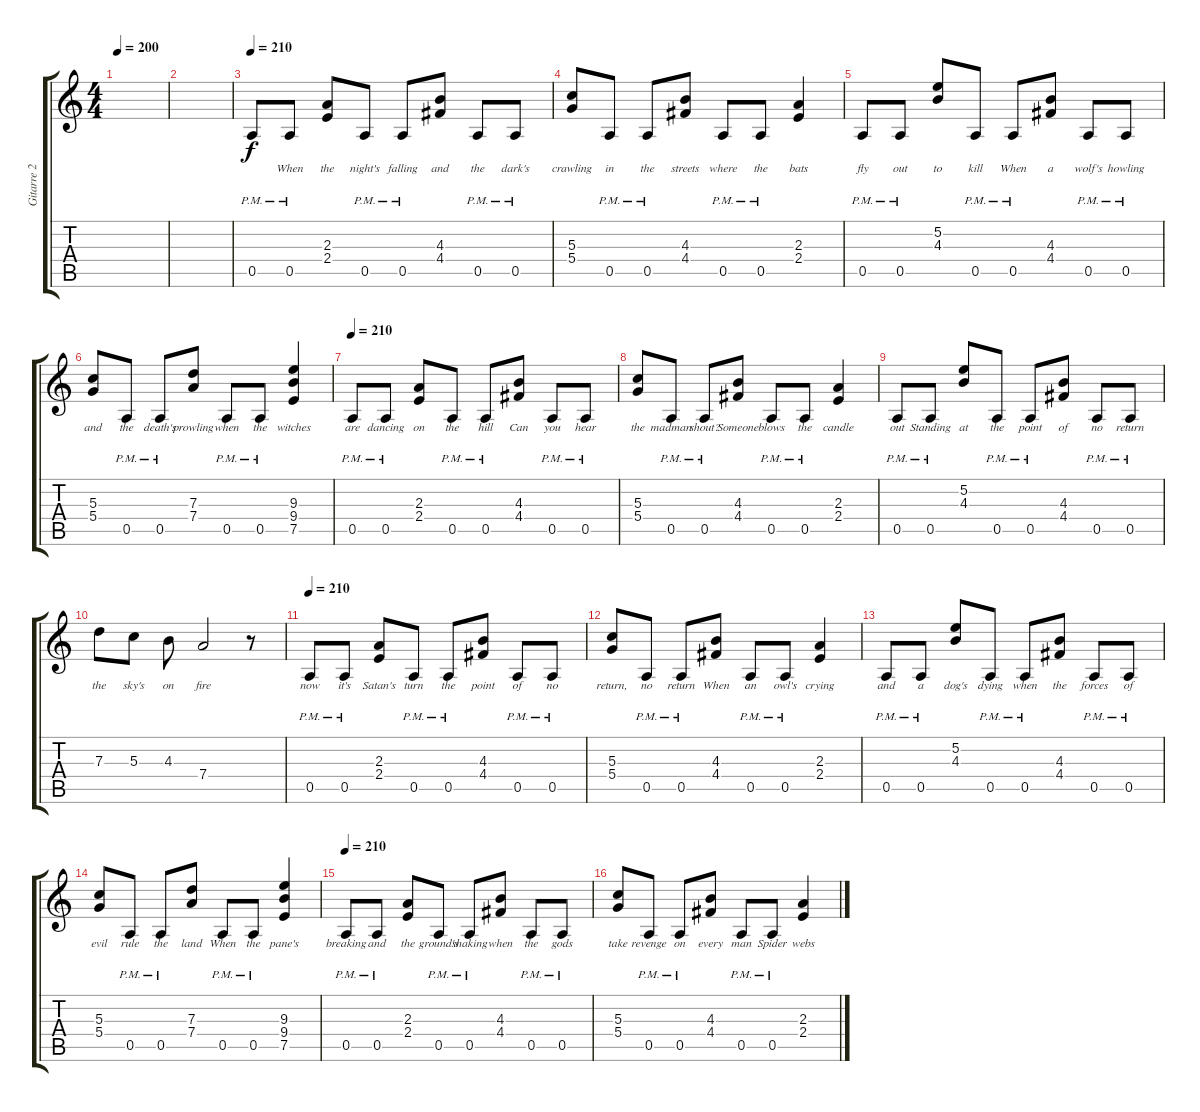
\track ("Gitarre 2" "Gitarre 2") {instrument overdrivenguitar}
\staff {score tabs}
\tuning (E4 B3 G3 D3 A2 E2) {hide}
\ts (4 4)
\tempo 200
\clef g2
\ks c
|
|
\tempo 200
\tempo 210
0.5{pm}.8{lyrics (0 "") lyrics (1 "") lyrics (2 "") lyrics (3 "") lyrics (4 "")} 0.5{pm}.8{lyrics (0 "When") lyrics (1 "") lyrics (2 "") lyrics (3 "") lyrics (4 "")} (2.3 2.4).8{lyrics (0 "the") lyrics (1 "") lyrics (2 "") lyrics (3 "") lyrics (4 "")} 0.5{pm}.8{lyrics (0 "night's") lyrics (1 "") lyrics (2 "") lyrics (3 "") lyrics (4 "")} 0.5{pm}.8{lyrics (0 "falling") lyrics (1 "") lyrics (2 "") lyrics (3 "") lyrics (4 "")} (4.3 4.4).8{lyrics (0 "and") lyrics (1 "") lyrics (2 "") lyrics (3 "") lyrics (4 "")} 0.5{pm}.8{lyrics (0 "the") lyrics (1 "") lyrics (2 "") lyrics (3 "") lyrics (4 "")} 0.5{pm}.8{lyrics (0 "dark's") lyrics (1 "") lyrics (2 "") lyrics (3 "") lyrics (4 "")} |
(5.3 5.4).8{lyrics (0 "crawling") lyrics (1 "") lyrics (2 "") lyrics (3 "") lyrics (4 "")} 0.5{pm}.8{lyrics (0 "in") lyrics (1 "") lyrics (2 "") lyrics (3 "") lyrics (4 "")} 0.5{pm}.8{lyrics (0 "the") lyrics (1 "") lyrics (2 "") lyrics (3 "") lyrics (4 "")} (4.3 4.4).8{lyrics (0 "streets") lyrics (1 "") lyrics (2 "") lyrics (3 "") lyrics (4 "")} 0.5{pm}.8{lyrics (0 "where") lyrics (1 "") lyrics (2 "") lyrics (3 "") lyrics (4 "")} 0.5{pm}.8{lyrics (0 "the") lyrics (1 "") lyrics (2 "") lyrics (3 "") lyrics (4 "")} (2.3 2.4).4{lyrics (0 "bats") lyrics (1 "") lyrics (2 "") lyrics (3 "") lyrics (4 "")} |
0.5{pm}.8{lyrics (0 "fly") lyrics (1 "") lyrics (2 "") lyrics (3 "") lyrics (4 "")} 0.5{pm}.8{lyrics (0 "out") lyrics (1 "") lyrics (2 "") lyrics (3 "") lyrics (4 "")} (5.2 4.3).8{lyrics (0 "to") lyrics (1 "") lyrics (2 "") lyrics (3 "") lyrics (4 "")} 0.5{pm}.8{lyrics (0 "kill") lyrics (1 "") lyrics (2 "") lyrics (3 "") lyrics (4 "")} 0.5{pm}.8{lyrics (0 "When") lyrics (1 "") lyrics (2 "") lyrics (3 "") lyrics (4 "")} (4.3 4.4).8{lyrics (0 "a") lyrics (1 "") lyrics (2 "") lyrics (3 "") lyrics (4 "")} 0.5{pm}.8{lyrics (0 "wolf's") lyrics (1 "") lyrics (2 "") lyrics (3 "") lyrics (4 "")} 0.5{pm}.8{lyrics (0 "howling") lyrics (1 "") lyrics (2 "") lyrics (3 "") lyrics (4 "")} |
(5.3 5.4).8{lyrics (0 "and") lyrics (1 "") lyrics (2 "") lyrics (3 "") lyrics (4 "")} 0.5{pm}.8{lyrics (0 "the") lyrics (1 "") lyrics (2 "") lyrics (3 "") lyrics (4 "")} 0.5{pm}.8{lyrics (0 "death's") lyrics (1 "") lyrics (2 "") lyrics (3 "") lyrics (4 "")} (7.3 7.4).8{lyrics (0 "prowling") lyrics (1 "") lyrics (2 "") lyrics (3 "") lyrics (4 "")} 0.5{pm}.8{lyrics (0 "when") lyrics (1 "") lyrics (2 "") lyrics (3 "") lyrics (4 "")} 0.5{pm}.8{lyrics (0 "the") lyrics (1 "") lyrics (2 "") lyrics (3 "") lyrics (4 "")} (9.3 9.4 7.5).4{lyrics (0 "witches") lyrics (1 "") lyrics (2 "") lyrics (3 "") lyrics (4 "")} |
\tempo 200
\tempo 210
0.5{pm}.8{lyrics (0 "are") lyrics (1 "") lyrics (2 "") lyrics (3 "") lyrics (4 "")} 0.5{pm}.8{lyrics (0 "dancing") lyrics (1 "") lyrics (2 "") lyrics (3 "") lyrics (4 "")} (2.3 2.4).8{lyrics (0 "on") lyrics (1 "") lyrics (2 "") lyrics (3 "") lyrics (4 "")} 0.5{pm}.8{lyrics (0 "the") lyrics (1 "") lyrics (2 "") lyrics (3 "") lyrics (4 "")} 0.5{pm}.8{lyrics (0 "hill") lyrics (1 "") lyrics (2 "") lyrics (3 "") lyrics (4 "")} (4.3 4.4).8{lyrics (0 "Can") lyrics (1 "") lyrics (2 "") lyrics (3 "") lyrics (4 "")} 0.5{pm}.8{lyrics (0 "you") lyrics (1 "") lyrics (2 "") lyrics (3 "") lyrics (4 "")} 0.5{pm}.8{lyrics (0 "hear") lyrics (1 "") lyrics (2 "") lyrics (3 "") lyrics (4 "")} |
(5.3 5.4).8{lyrics (0 "the") lyrics (1 "") lyrics (2 "") lyrics (3 "") lyrics (4 "")} 0.5{pm}.8{lyrics (0 "madman") lyrics (1 "") lyrics (2 "") lyrics (3 "") lyrics (4 "")} 0.5{pm}.8{lyrics (0 "shout?") lyrics (1 "") lyrics (2 "") lyrics (3 "") lyrics (4 "")} (4.3 4.4).8{lyrics (0 "Someone") lyrics (1 "") lyrics (2 "") lyrics (3 "") lyrics (4 "")} 0.5{pm}.8{lyrics (0 "blows") lyrics (1 "") lyrics (2 "") lyrics (3 "") lyrics (4 "")} 0.5{pm}.8{lyrics (0 "the") lyrics (1 "") lyrics (2 "") lyrics (3 "") lyrics (4 "")} (2.3 2.4).4{lyrics (0 "candle") lyrics (1 "") lyrics (2 "") lyrics (3 "") lyrics (4 "")} |
0.5{pm}.8{lyrics (0 "out") lyrics (1 "") lyrics (2 "") lyrics (3 "") lyrics (4 "")} 0.5{pm}.8{lyrics (0 "Standing") lyrics (1 "") lyrics (2 "") lyrics (3 "") lyrics (4 "")} (5.2 4.3).8{lyrics (0 "at") lyrics (1 "") lyrics (2 "") lyrics (3 "") lyrics (4 "")} 0.5{pm}.8{lyrics (0 "the") lyrics (1 "") lyrics (2 "") lyrics (3 "") lyrics (4 "")} 0.5{pm}.8{lyrics (0 "point") lyrics (1 "") lyrics (2 "") lyrics (3 "") lyrics (4 "")} (4.3 4.4).8{lyrics (0 "of") lyrics (1 "") lyrics (2 "") lyrics (3 "") lyrics (4 "")} 0.5{pm}.8{lyrics (0 "no") lyrics (1 "") lyrics (2 "") lyrics (3 "") lyrics (4 "")} 0.5{pm}.8{lyrics (0 "return") lyrics (1 "") lyrics (2 "") lyrics (3 "") lyrics (4 "")} |
7.3.8{lyrics (0 "the") lyrics (1 "") lyrics (2 "") lyrics (3 "") lyrics (4 "")} 5.3.8{lyrics (0 "sky's") lyrics (1 "") lyrics (2 "") lyrics (3 "") lyrics (4 "")} 4.3.8{lyrics (0 "on") lyrics (1 "") lyrics (2 "") lyrics (3 "") lyrics (4 "")} 7.4.2{lyrics (0 "fire") lyrics (1 "") lyrics (2 "") lyrics (3 "") lyrics (4 "")} r.8 |
\tempo 200
\tempo 210
0.5{pm}.8{lyrics (0 "now") lyrics (1 "") lyrics (2 "") lyrics (3 "") lyrics (4 "")} 0.5{pm}.8{lyrics (0 "it's") lyrics (1 "") lyrics (2 "") lyrics (3 "") lyrics (4 "")} (2.3 2.4).8{lyrics (0 "Satan's") lyrics (1 "") lyrics (2 "") lyrics (3 "") lyrics (4 "")} 0.5{pm}.8{lyrics (0 "turn") lyrics (1 "") lyrics (2 "") lyrics (3 "") lyrics (4 "")} 0.5{pm}.8{lyrics (0 "the") lyrics (1 "") lyrics (2 "") lyrics (3 "") lyrics (4 "")} (4.3 4.4).8{lyrics (0 "point") lyrics (1 "") lyrics (2 "") lyrics (3 "") lyrics (4 "")} 0.5{pm}.8{lyrics (0 "of") lyrics (1 "") lyrics (2 "") lyrics (3 "") lyrics (4 "")} 0.5{pm}.8{lyrics (0 "no") lyrics (1 "") lyrics (2 "") lyrics (3 "") lyrics (4 "")} |
(5.3 5.4).8{lyrics (0 "return,") lyrics (1 "") lyrics (2 "") lyrics (3 "") lyrics (4 "")} 0.5{pm}.8{lyrics (0 "no") lyrics (1 "") lyrics (2 "") lyrics (3 "") lyrics (4 "")} 0.5{pm}.8{lyrics (0 "return") lyrics (1 "") lyrics (2 "") lyrics (3 "") lyrics (4 "")} (4.3 4.4).8{lyrics (0 "When") lyrics (1 "") lyrics (2 "") lyrics (3 "") lyrics (4 "")} 0.5{pm}.8{lyrics (0 "an") lyrics (1 "") lyrics (2 "") lyrics (3 "") lyrics (4 "")} 0.5{pm}.8{lyrics (0 "owl's") lyrics (1 "") lyrics (2 "") lyrics (3 "") lyrics (4 "")} (2.3 2.4).4{lyrics (0 "crying") lyrics (1 "") lyrics (2 "") lyrics (3 "") lyrics (4 "")} |
0.5{pm}.8{lyrics (0 "and") lyrics (1 "") lyrics (2 "") lyrics (3 "") lyrics (4 "")} 0.5{pm}.8{lyrics (0 "a") lyrics (1 "") lyrics (2 "") lyrics (3 "") lyrics (4 "")} (5.2 4.3).8{lyrics (0 "dog's") lyrics (1 "") lyrics (2 "") lyrics (3 "") lyrics (4 "")} 0.5{pm}.8{lyrics (0 "dying") lyrics (1 "") lyrics (2 "") lyrics (3 "") lyrics (4 "")} 0.5{pm}.8{lyrics (0 "when") lyrics (1 "") lyrics (2 "") lyrics (3 "") lyrics (4 "")} (4.3 4.4).8{lyrics (0 "the") lyrics (1 "") lyrics (2 "") lyrics (3 "") lyrics (4 "")} 0.5{pm}.8{lyrics (0 "forces") lyrics (1 "") lyrics (2 "") lyrics (3 "") lyrics (4 "")} 0.5{pm}.8{lyrics (0 "of") lyrics (1 "") lyrics (2 "") lyrics (3 "") lyrics (4 "")} |
(5.3 5.4).8{lyrics (0 "evil") lyrics (1 "") lyrics (2 "") lyrics (3 "") lyrics (4 "")} 0.5{pm}.8{lyrics (0 "rule") lyrics (1 "") lyrics (2 "") lyrics (3 "") lyrics (4 "")} 0.5{pm}.8{lyrics (0 "the") lyrics (1 "") lyrics (2 "") lyrics (3 "") lyrics (4 "")} (7.3 7.4).8{lyrics (0 "land") lyrics (1 "") lyrics (2 "") lyrics (3 "") lyrics (4 "")} 0.5{pm}.8{lyrics (0 "When") lyrics (1 "") lyrics (2 "") lyrics (3 "") lyrics (4 "")} 0.5{pm}.8{lyrics (0 "the") lyrics (1 "") lyrics (2 "") lyrics (3 "") lyrics (4 "")} (9.3 9.4 7.5).4{lyrics (0 "pane's") lyrics (1 "") lyrics (2 "") lyrics (3 "") lyrics (4 "")} |
\tempo 200
\tempo 210
0.5{pm}.8{lyrics (0 "breaking") lyrics (1 "") lyrics (2 "") lyrics (3 "") lyrics (4 "")} 0.5{pm}.8{lyrics (0 "and") lyrics (1 "") lyrics (2 "") lyrics (3 "") lyrics (4 "")} (2.3 2.4).8{lyrics (0 "the") lyrics (1 "") lyrics (2 "") lyrics (3 "") lyrics (4 "")} 0.5{pm}.8{lyrics (0 "ground's") lyrics (1 "") lyrics (2 "") lyrics (3 "") lyrics (4 "")} 0.5{pm}.8{lyrics (0 "shaking") lyrics (1 "") lyrics (2 "") lyrics (3 "") lyrics (4 "")} (4.3 4.4).8{lyrics (0 "when") lyrics (1 "") lyrics (2 "") lyrics (3 "") lyrics (4 "")} 0.5{pm}.8{lyrics (0 "the") lyrics (1 "") lyrics (2 "") lyrics (3 "") lyrics (4 "")} 0.5{pm}.8{lyrics (0 "gods") lyrics (1 "") lyrics (2 "") lyrics (3 "") lyrics (4 "")} |
(5.3 5.4).8{lyrics (0 "take") lyrics (1 "") lyrics (2 "") lyrics (3 "") lyrics (4 "")} 0.5{pm}.8{lyrics (0 "revenge") lyrics (1 "") lyrics (2 "") lyrics (3 "") lyrics (4 "")} 0.5{pm}.8{lyrics (0 "on") lyrics (1 "") lyrics (2 "") lyrics (3 "") lyrics (4 "")} (4.3 4.4).8{lyrics (0 "every") lyrics (1 "") lyrics (2 "") lyrics (3 "") lyrics (4 "")} 0.5{pm}.8{lyrics (0 "man") lyrics (1 "") lyrics (2 "") lyrics (3 "") lyrics (4 "")} 0.5{pm}.8{lyrics (0 "Spider") lyrics (1 "") lyrics (2 "") lyrics (3 "") lyrics (4 "")} (2.3 2.4).4{lyrics (0 "webs") lyrics (1 "") lyrics (2 "") lyrics (3 "") lyrics (4 "")}
